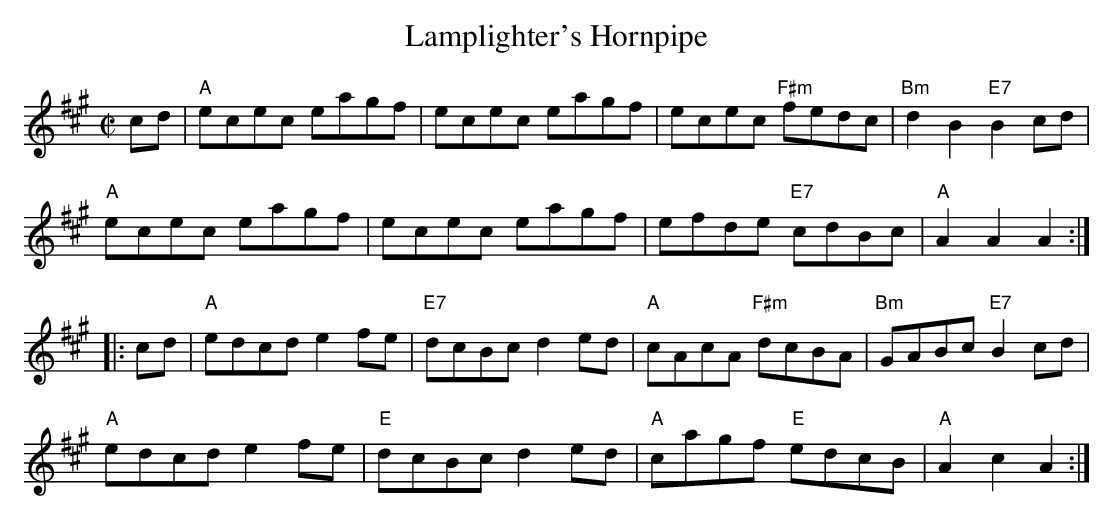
X:1
T:Lamplighter's Hornpipe
M:C|
K:A
cd|"A"ecec eagf| ecec eagf| ecec"F#m" fedc| "Bm"d2B2 "E7"B2cd|
   "A"ecec eagf| ecec eagf| efde "E7"cdBc| "A"A2A2 A2 :|
|:cd|"A"edcd e2fe| "E7"dcBc d2ed| "A"cAcA "F#m"dcBA| "Bm"GABc "E7"B2cd|
    "A"edcd e2fe| "E"dcBc d2ed| "A"cagf "E"edcB| "A"A2c2 A2 :|
